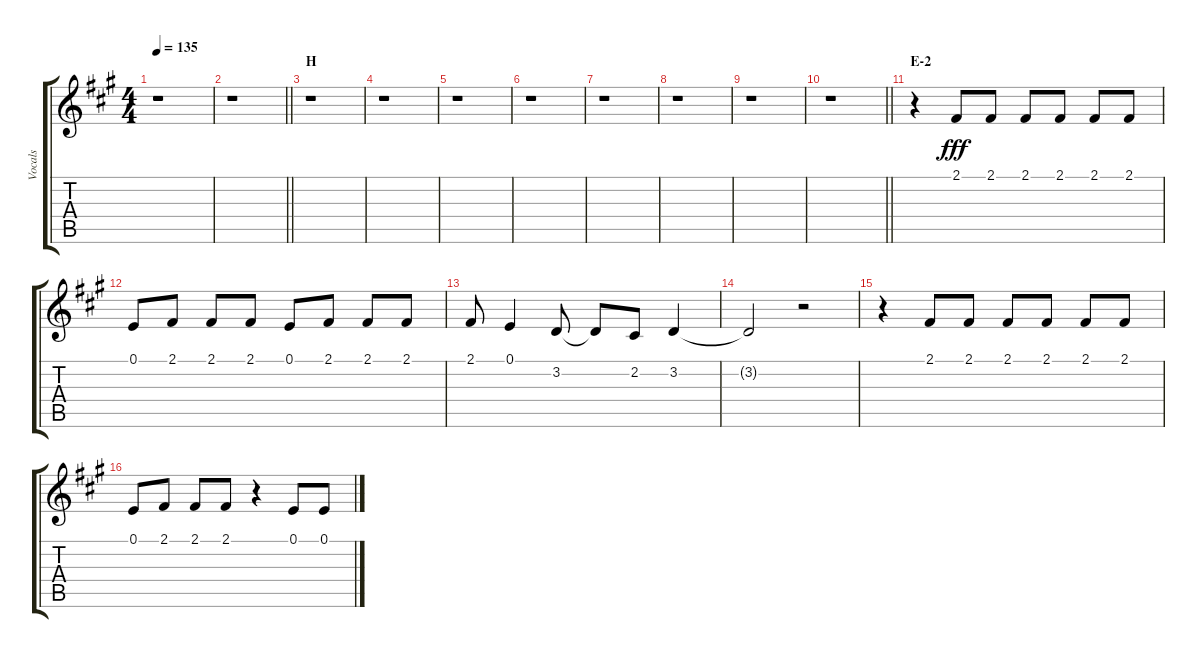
\track ("Vocals" "Vocals") {instrument voiceoohs}
\staff {score tabs}
\tuning (E4 B3 G3 D3 A2 E2) {hide}
\ts (4 4)
\tempo 135
\clef g2
\ks a
r.1{dy fff} |
\barLineRight lightlight
r.1 |
\section ("" "H")
r.1 |
r.1 |
r.1 |
r.1 |
r.1 |
r.1 |
r.1 |
\barLineRight lightlight
r.1 |
\section ("" "E-2")
r.4 2.1.8 2.1.8 2.1.8 2.1.8 2.1.8 2.1.8 |
0.1.8 2.1.8 2.1.8 2.1.8 0.1.8 2.1.8 2.1.8 2.1.8 |
2.1.8 0.1.4 3.2.8 3.2{t}.8 2.2.8 3.2.4 |
3.2{t}.2 r.2 |
r.4 2.1.8 2.1.8 2.1.8 2.1.8 2.1.8 2.1.8 |
0.1.8 2.1.8 2.1.8 2.1.8 r.4 0.1.8 0.1.8
